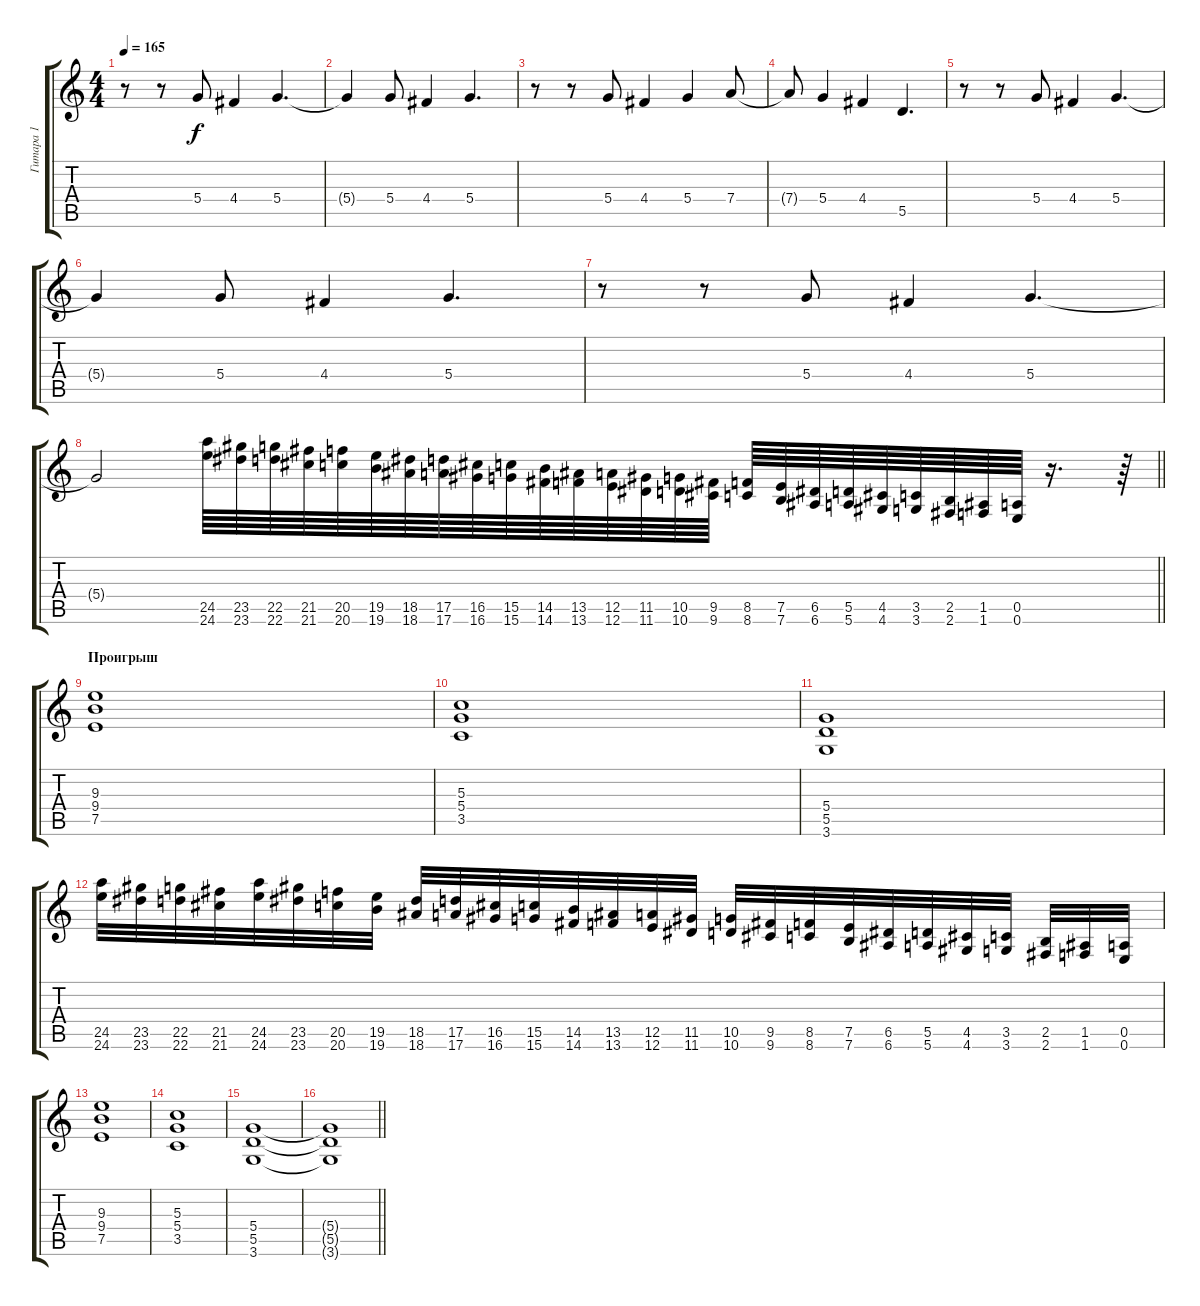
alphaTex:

\track ("Гитара 1" "Гитара 1") {instrument overdrivenguitar}
\staff {score tabs}
\tuning (E4 B3 G3 D3 A2 E2) {hide}
\ts (4 4)
\tempo 165
\clef g2
\ks c
r.8{dy f} r.8 5.4.8 4.4.4 5.4.4{d} |
5.4{t}.4 5.4.8 4.4.4 5.4.4{d} |
r.8 r.8 5.4.8 4.4.4 5.4.4 7.4.8 |
7.4{t}.8 5.4.4 4.4.4 5.5.4{d} |
r.8 r.8 5.4.8 4.4.4 5.4.4{d} |
5.4{t}.4 5.4.8 4.4.4 5.4.4{d} |
r.8 r.8 5.4.8 4.4.4 5.4.4{d} |
\barLineRight lightlight
5.4{t}.2 (24.5 24.6).64 (23.5 23.6).64 (22.5 22.6).64 (21.5 21.6).64 (20.5 20.6).64 (19.5 19.6).64 (18.5 18.6).64 (17.5 17.6).64 (16.5 16.6).64 (15.5 15.6).64 (14.5 14.6).64 (13.5 13.6).64 (12.5 12.6).64 (11.5 11.6).64 (10.5 10.6).64 (9.5 9.6).64 (8.5 8.6).64 (7.5 7.6).64 (6.5 6.6).64 (5.5 5.6).64 (4.5 4.6).64 (3.5 3.6).64 (2.5 2.6).64 (1.5 1.6).64 (0.5 0.6).64 r.16{d} r.64 |
\section ("" "Проигрыш")
(9.3 9.4 7.5).1 |
(5.3 5.4 3.5).1 |
(5.4 5.5 3.6).1 |
(24.5 24.6).32 (23.5 23.6).32 (22.5 22.6).32 (21.5 21.6).32 (24.5 24.6).32 (23.5 23.6).32 (20.5 20.6).32 (19.5 19.6).32 (18.5 18.6).32 (17.5 17.6).32 (16.5 16.6).32 (15.5 15.6).32 (14.5 14.6).32 (13.5 13.6).32 (12.5 12.6).32 (11.5 11.6).32 (10.5 10.6).32 (9.5 9.6).32 (8.5 8.6).32 (7.5 7.6).32 (6.5 6.6).32 (5.5 5.6).32 (4.5 4.6).32 (3.5 3.6).32 (2.5 2.6).32 (1.5 1.6).32 (0.5 0.6).32 |
(9.3 9.4 7.5).1 |
(5.3 5.4 3.5).1 |
(5.4 5.5 3.6).1 |
\barLineRight lightlight
(5.4{t} 5.5{t} 3.6{t}).1
